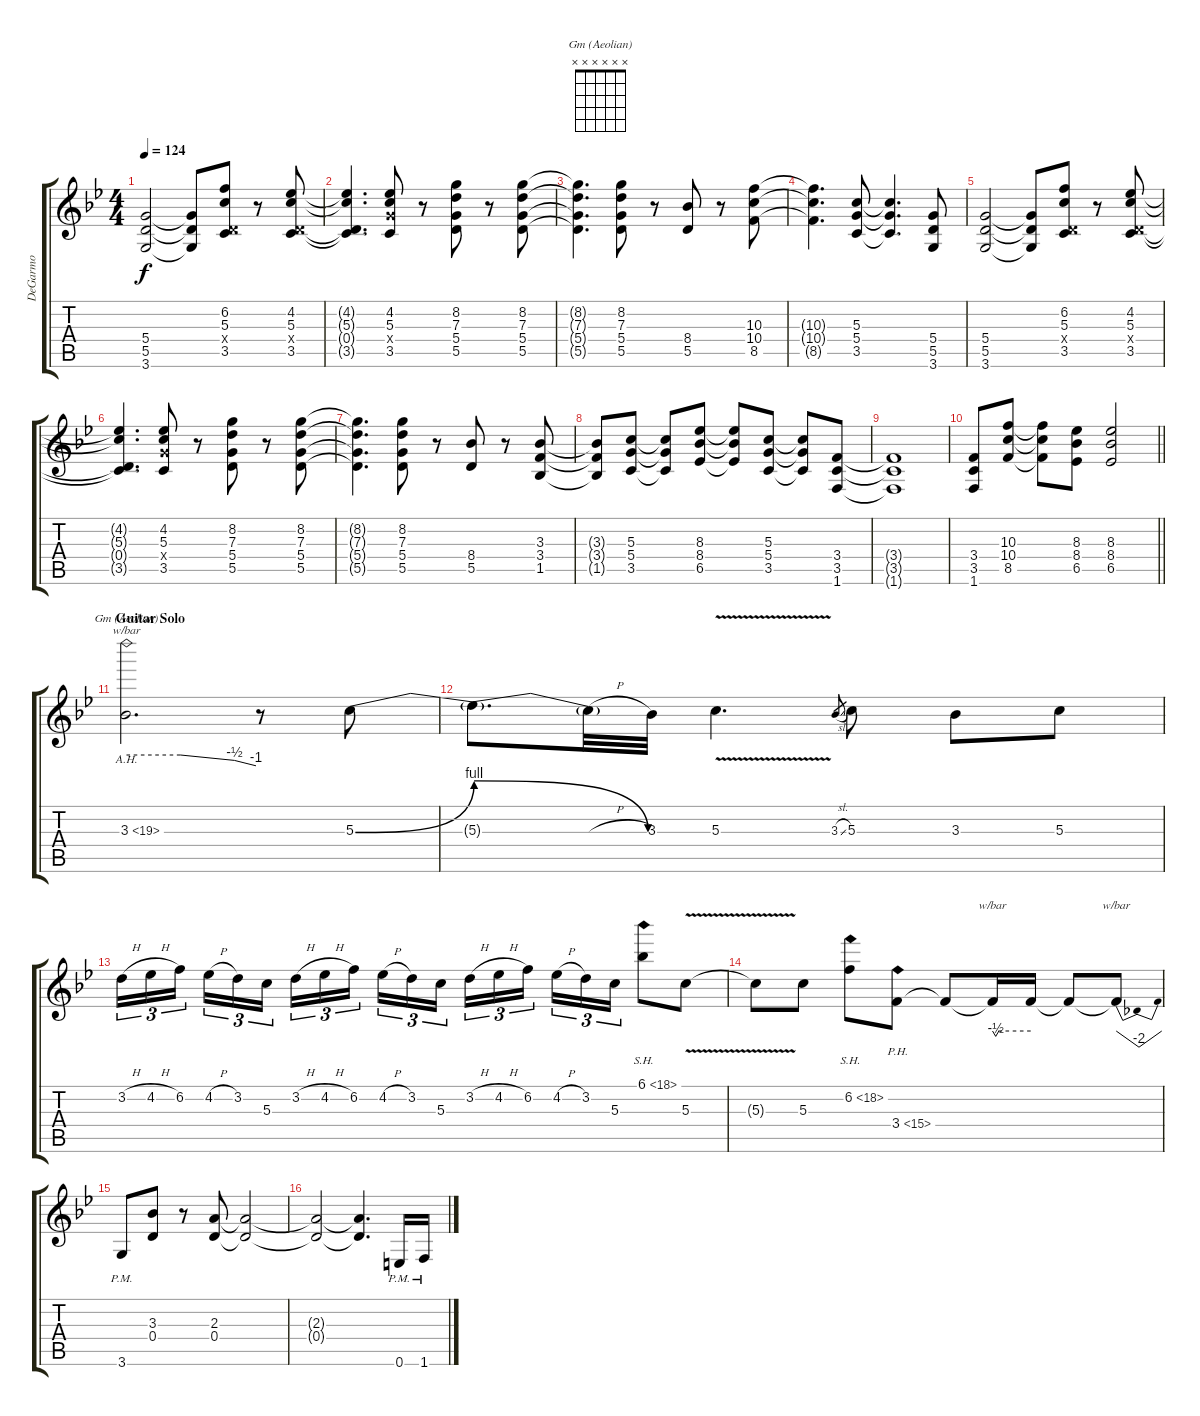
\track ("DeGarmo" "DeGarmo") {instrument distortionguitar}
\staff {score tabs}
\tuning (E4 B3 G3 D3 A2 E2) {hide}
\chord ("Gm (Aeolian)" x x x x x x)
\ts (4 4)
\tempo 124
\clef g2
\ks gminor
(5.4 5.5 3.6).2{dy f} (5.4{t} 5.5{t} 3.6{t}).8 (6.2 5.3 0.4{x} 3.5).8 r.8 (4.2 5.3 0.4{x} 3.5).8 |
(4.2{t} 5.3{t} 0.4{t} 3.5{t}).4{d} (4.2 5.3 5.4{x} 3.5).8 r.8 (8.2 7.3 5.4 5.5).8 r.8 (8.2 7.3 5.4 5.5).8 |
(8.2{t} 7.3{t} 5.4{t} 5.5{t}).4{d} (8.2 7.3 5.4 5.5).8 r.8 (8.4 5.5).8 r.8 (10.3 10.4 8.5).8 |
(10.3{t} 10.4{t} 8.5{t}).4{d} (5.3 5.4 3.5).8 (5.3{t} 5.4{t} 3.5{t}).4{d} (5.4 5.5 3.6).8 |
(5.4 5.5 3.6).2 (5.4{t} 5.5{t} 3.6{t}).8 (6.2 5.3 0.4{x} 3.5).8 r.8 (4.2 5.3 0.4{x} 3.5).8 |
(4.2{t} 5.3{t} 0.4{t} 3.5{t}).4{d} (4.2 5.3 5.4{x} 3.5).8 r.8 (8.2 7.3 5.4 5.5).8 r.8 (8.2 7.3 5.4 5.5).8 |
(8.2{t} 7.3{t} 5.4{t} 5.5{t}).4{d} (8.2 7.3 5.4 5.5).8 r.8 (8.4 5.5).8 r.8 (3.3 3.4 1.5).8 |
(3.3{t} 3.4{t} 1.5{t}).8 (5.3 5.4 3.5).8 (5.3{t} 5.4{t} 3.5{t}).8 (8.3 8.4 6.5).8 (8.3{t} 8.4{t} 6.5{t}).8 (5.3 5.4 3.5).8 (5.3{t} 5.4{t} 3.5{t}).8 (3.4 3.5 1.6).8 |
(3.4{t} 3.5{t} 1.6{t}).1 |
\barLineRight lightlight
(3.4 3.5 1.6).8 (10.3 10.4 8.5).8 (10.3{t} 10.4{t} 8.5{t}).8 (8.3 8.4 6.5).8 (8.3 8.4 6.5).2 |
\section ("" "Guitar Solo")
3.3{ah 16}.2{d tbe (custom default 0 0 15 0 25 0 50 -2 60 -4) ch "Gm (Aeolian)" volume 16} r.8 5.3{be (bend 0 0 60 4)}.8 |
5.3{be (release 0 4 60 0) t}.8{d} 5.3{h t}.32 3.3.32 5.3{v}.4{d} 3.3{sl}.8{gr} 5.3.8 3.3.8 5.3.8 |
3.2{h}.16{tu (3 2)} 4.2{h}.16{tu (3 2)} 6.2.16{tu (3 2) beam splitsecondary} 4.2{h}.16{tu (3 2)} 3.2.16{tu (3 2)} 5.3.16{tu (3 2)} 3.2{h}.16{tu (3 2)} 4.2{h}.16{tu (3 2)} 6.2.16{tu (3 2) beam splitsecondary} 4.2{h}.16{tu (3 2)} 3.2.16{tu (3 2)} 5.3.16{tu (3 2)} 3.2{h}.16{tu (3 2)} 4.2{h}.16{tu (3 2)} 6.2.16{tu (3 2) beam splitsecondary} 4.2{h}.16{tu (3 2)} 3.2.16{tu (3 2)} 5.3.16{tu (3 2)} 6.1{sh 12}.8 5.3{v}.8 |
5.3{v t}.8 5.3.8 6.2{sh 12}.8 3.4{ph 12}.8 3.4{t}.8 3.4{t}.16{tbe (custom default 0 0 5 -2 10 0 60 0)} 3.4{t}.16 3.4{t}.8 3.4{t}.8{tbe (dip default 0 0 50 -8 60 0)} |
3.6{pm}.8{volume 14} (3.3 0.4).8 r.8 (2.3 0.4).8 (2.3{t} 0.4{t}).2 |
(2.3{t} 0.4{t}).2 (2.3{t} 0.4{t}).4{d} 0.6{pm}.16 1.6{pm}.16
